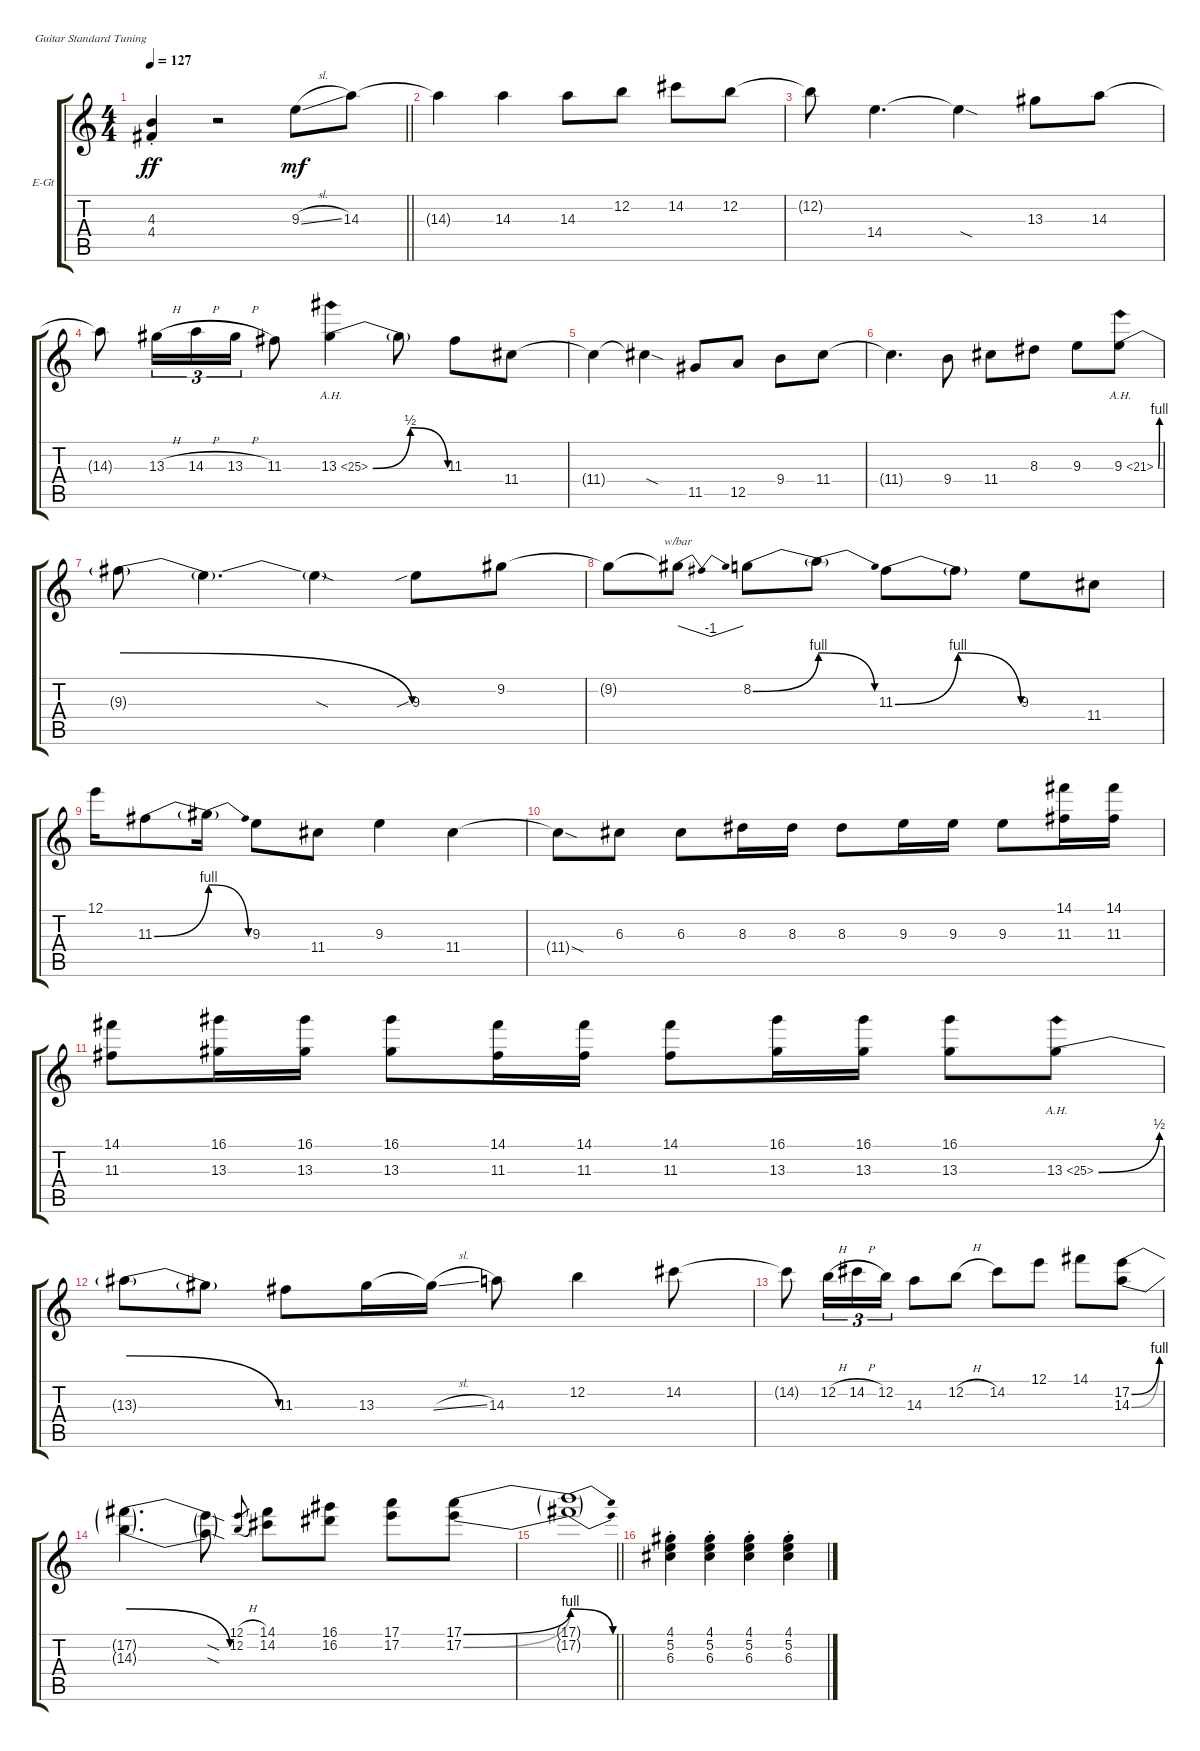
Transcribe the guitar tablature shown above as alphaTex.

\defaultSystemsLayout 4
\bracketExtendMode groupsimilarinstruments
\firstSystemTrackNameOrientation horizontal
\otherSystemsTrackNameOrientation horizontal
\track ("Electric Guitar" "E-Gt") {instrument electricguitarclean}
\staff {score tabs}
\tuning (E4 B3 G3 D3 A2 E2)
\ts (4 4)
\tempo 127
\clef g2
\scale
0.25
\barLineRight lightlight
\ks c
(4.3{st} 4.4{st}).4{dy ff} r.2 9.3{sl}.8{dy mf} 14.3.8 |
\scale
0.25 14.3{t}.4 14.3.4 14.3.8 12.2.8 14.2.8 12.2.8 |
\scale
0.25 12.2{t}.8 14.4.4{d} 14.4{sod t}.4 13.3.8 14.3.8 |
\scale
0.25 14.3{t}.8 13.3{h}.16{tu (3 2)} 14.3{h}.16{tu (3 2)} 13.3{h}.16{tu (3 2)} 11.3.8 13.3{be (bendrelease 0 0 10.2 2 20.4 2 30 0) ah 12}.4 13.3{t}.8 11.3.8 11.4.8 |
\scale
0.25 11.4{t}.4 11.4{sod t}.4 11.5.8 12.5.8 9.4.8 11.4.8 |
\scale
0.25 11.4{t}.4{d} 9.4.8 11.4.8 8.3.8 9.3.8 9.3{be (bend 0 0 15 4) ah 12}.8 |
\scale
0.25 9.3{be (release 0 4 15 0) t}.8 9.3{t}.4{d} 9.3{sod t}.4 9.3{sib}.8 9.2.8 |
\scale
0.25 9.2{t}.8 9.2{t}.8{tbe (dip default 0 0 15 -4 30 0)} 8.2{be (bend 0 0 15 4)}.8 8.2{be (release 0 4 7.199999999999999 0) t}.8 11.3{be (bendrelease 0 0 10.2 4 20.4 4 30 0)}.8 11.3{t}.8 9.3.8 11.4.8 |
\scale
0.25 12.1.16 11.3{be (bend 0 0 15 4)}.8 11.3{be (release 0 4 7.199999999999999 0) t}.16 9.3.8 11.4.8 9.3.4 11.4.4 |
\scale
0.25 11.4{sod t}.8 6.3.8 6.3.8 8.3.16 8.3.16 8.3.8 9.3.16 9.3.16 9.3.8 (14.1 11.3).16 (14.1 11.3).16 |
\scale
0.25 (14.1 11.3).8 (16.1 13.3).16 (16.1 13.3).16 (16.1 13.3).8 (14.1 11.3).16 (14.1 11.3).16 (14.1 11.3).8 (16.1 13.3).16 (16.1 13.3).16 (16.1 13.3).8 13.3{be (bend 0 0 15 2) ah 12}.8 |
\scale
0.25 13.3{be (release 0 4 15 0) t}.8 13.3{t}.8 11.3.8 13.3.16 13.3{sl t}.16 14.3.8 12.2.4 14.2.8 |
14.2{t}.8 12.2{h}.16{tu (3 2)} 14.2{h}.16{tu (3 2)} 12.2.16{tu (3 2)} 14.3.8 12.2{h}.8 14.2.8 12.1.8 14.1.8 (17.2{be (bend 0 0 15 4)} 14.3{be (bend 0 0 15 4)}).8 |
(17.2{be (release 0 4 7.199999999999999 0) t} 14.3{be (release 0 4 7.199999999999999 0) t}).4{d} (17.2{sod t} 14.3{sod t}).8 (12.1{h} 12.2{h}).8{gr} (14.1 14.2).8 (16.1 16.2).8 (17.1 17.2).8 (17.1{be (bend 0 0 15 4)} 17.2{be (bend 0 0 15 4)}).8 |
\barLineRight lightlight
(17.1{be (release 0 4 7.199999999999999 0) t} 17.2{be (release 0 4 7.199999999999999 0) t}).1 |
(4.1{st} 5.2{st} 6.3{st}).4 (4.1{st} 5.2{st} 6.3{st}).4 (4.1{st} 5.2{st} 6.3{st}).4 (4.1{st} 5.2{st} 6.3{st}).4
